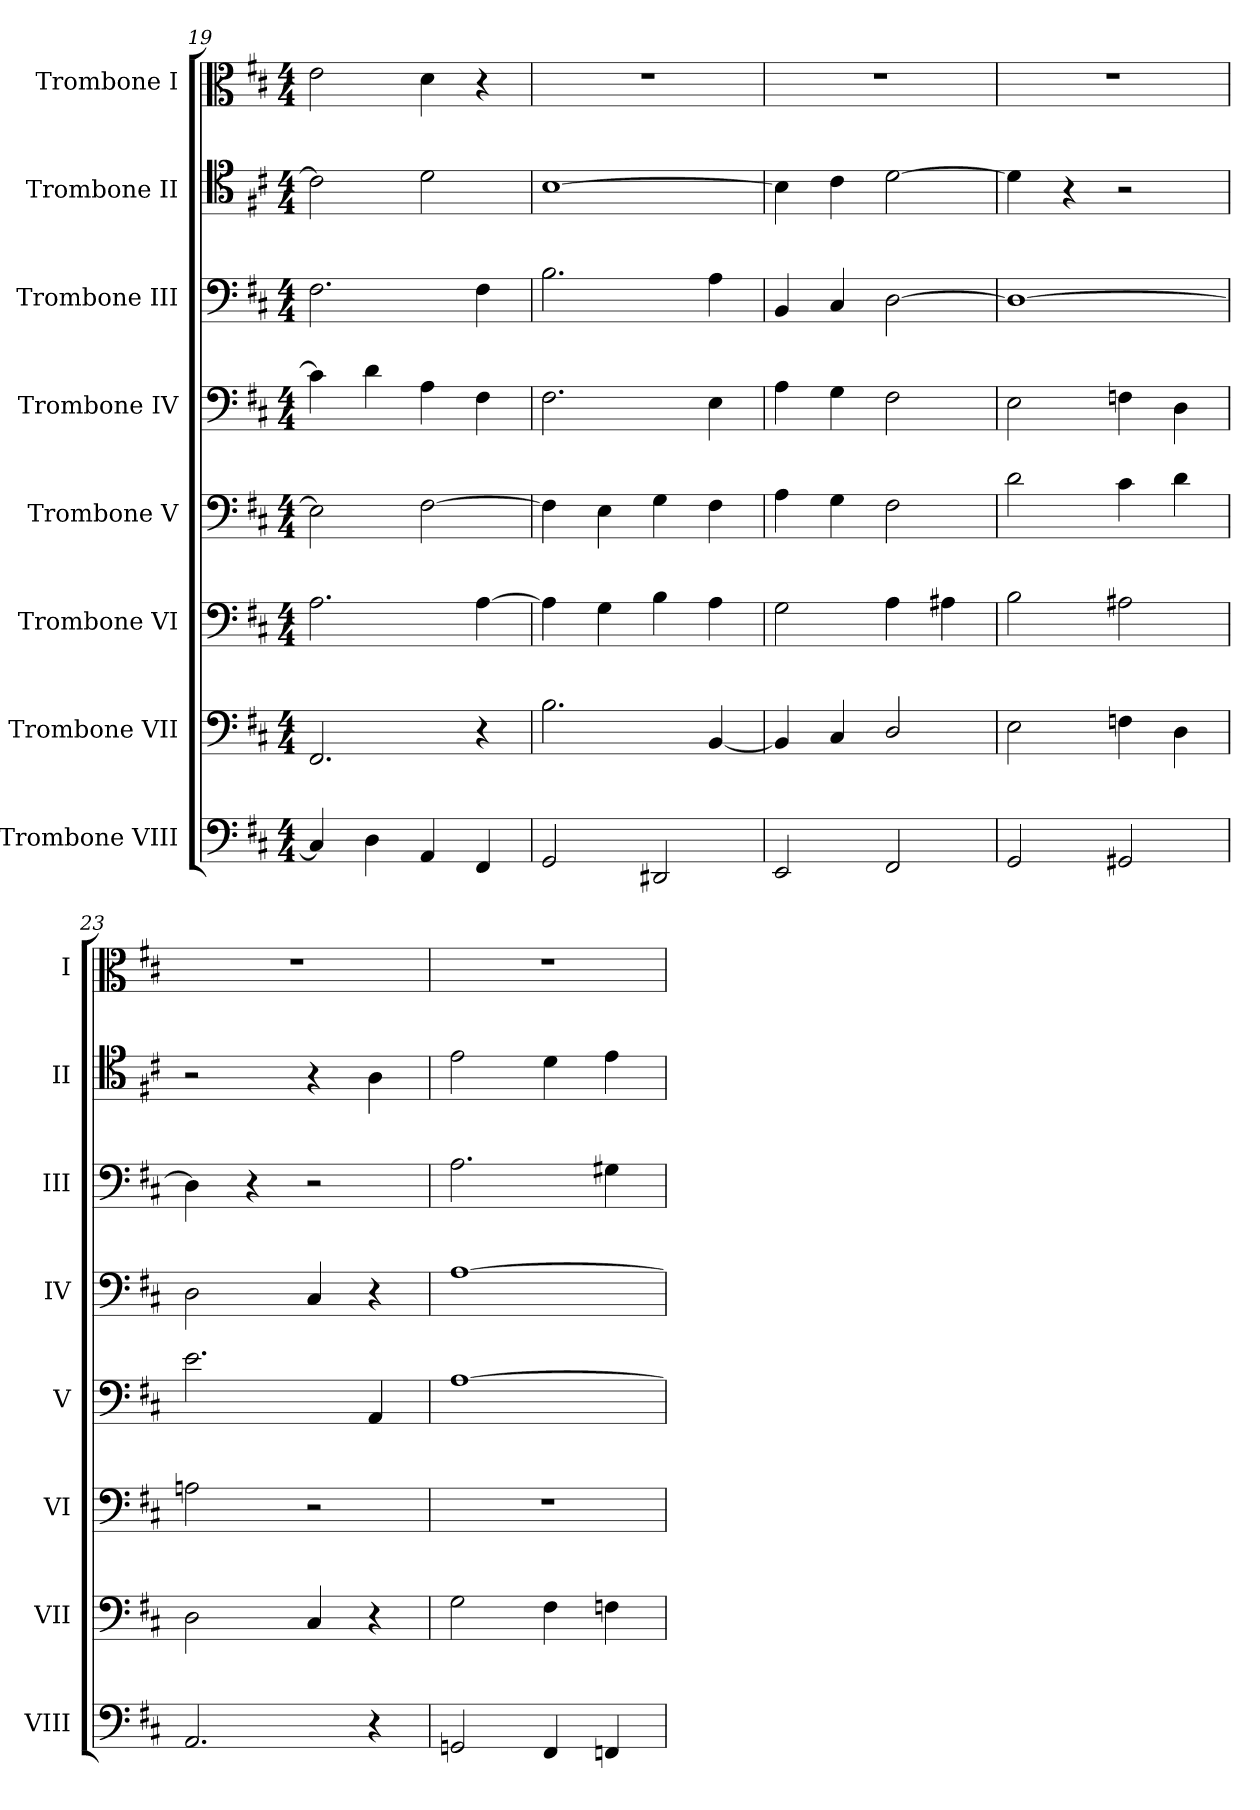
**kern	**kern	**kern	**kern	**kern	**kern	**kern	**kern
*part8	*part7	*part6	*part5	*part4	*part3	*part2	*part1
*staff8	*staff7	*staff6	*staff5	*staff4	*staff3	*staff2	*staff1
*I"Trombone VIII	*I"Trombone VII	*I"Trombone VI	*I"Trombone V	*I"Trombone IV	*I"Trombone III	*I"Trombone II	*I"Trombone I
*I'VIII	*I'VII	*I'VI	*I'V	*I'IV	*I'III	*I'II	*I'I
*clefF4	*clefF4	*clefF4	*clefF4	*clefF4	*clefF4	*clefC4	*clefC3
*k[f#c#]	*k[f#c#]	*k[f#c#]	*k[f#c#]	*k[f#c#]	*k[f#c#]	*k[f#c#]	*k[f#c#]
*M4/4	*M4/4	*M4/4	*M4/4	*M4/4	*M4/4	*M4/4	*M4/4
=19	=19	=19	=19	=19	=19	=19	=19
4C#/]	2.FF#/	2.A\	2E\]	4c#\]	2.F#\	2c#\]	2e\
4D\	.	.	.	4d\	.	.	.
4AA/	.	.	[2F#\	4A\	.	2d\	4d\
*	*	*	*	*	*	*	*MM50
4FF#/	4r	[4A\	.	4F#\	4F#\	.	4r
=20	=20	=20	=20	=20	=20	=20	=20
*	*	*	*	*	*	*	*MM52
2GG/	2.B\	4A\]	4F#\]	2.F#\	2.B\	[1B	1r
.	.	4G\	4E\	.	.	.	.
2DD#X/	.	4B\	4G\	.	.	.	.
.	[4BB/	4A\	4F#\	4E\	4A\	.	.
=21	=21	=21	=21	=21	=21	=21	=21
2EE/	4BB/]	2G\	4A\	4A\	4BB/	4B\]	1r
.	4C#/	.	4G\	4G\	4C#/	4c#\	.
2FF#/	2D/	4A\	2F#\	2F#\	[2D\	[2d\	.
.	.	4A#X\	.	.	.	.	.
=22	=22	=22	=22	=22	=22	=22	=22
2GG/	2E\	2B\	2d\	2E\	1D_	4d\]	1r
.	.	.	.	.	.	4r	.
2GG#X/	4Fn\	2A#X\	4c#\	4Fn\	.	2r	.
.	4D\	.	4d\	4D\	.	.	.
=23	=23	=23	=23	=23	=23	=23	=23
2.AA/	2D\	2Ani\	2.e\	2D\	4D\]	2r	1r
.	.	.	.	.	4r	.	.
.	4C#/	2r	.	4C#/	2r	4r	.
4r	4r	.	4AA/	4r	.	4A\	.
!!LO:LB:g=z
=24	=24	=24	=24	=24	=24	=24	=24
*	*	*	*	*	*	*	*MM55
2GGni/	2G\	1r	[1A	[1A	2.A\	2e\	1r
4FF#/	4F#i\	.	.	.	.	4d\	.
4FFn/	4Fn\	.	.	.	4G#X\	4e\	.
=	=	=	=	=	=	=	=
*-	*-	*-	*-	*-	*-	*-	*-
